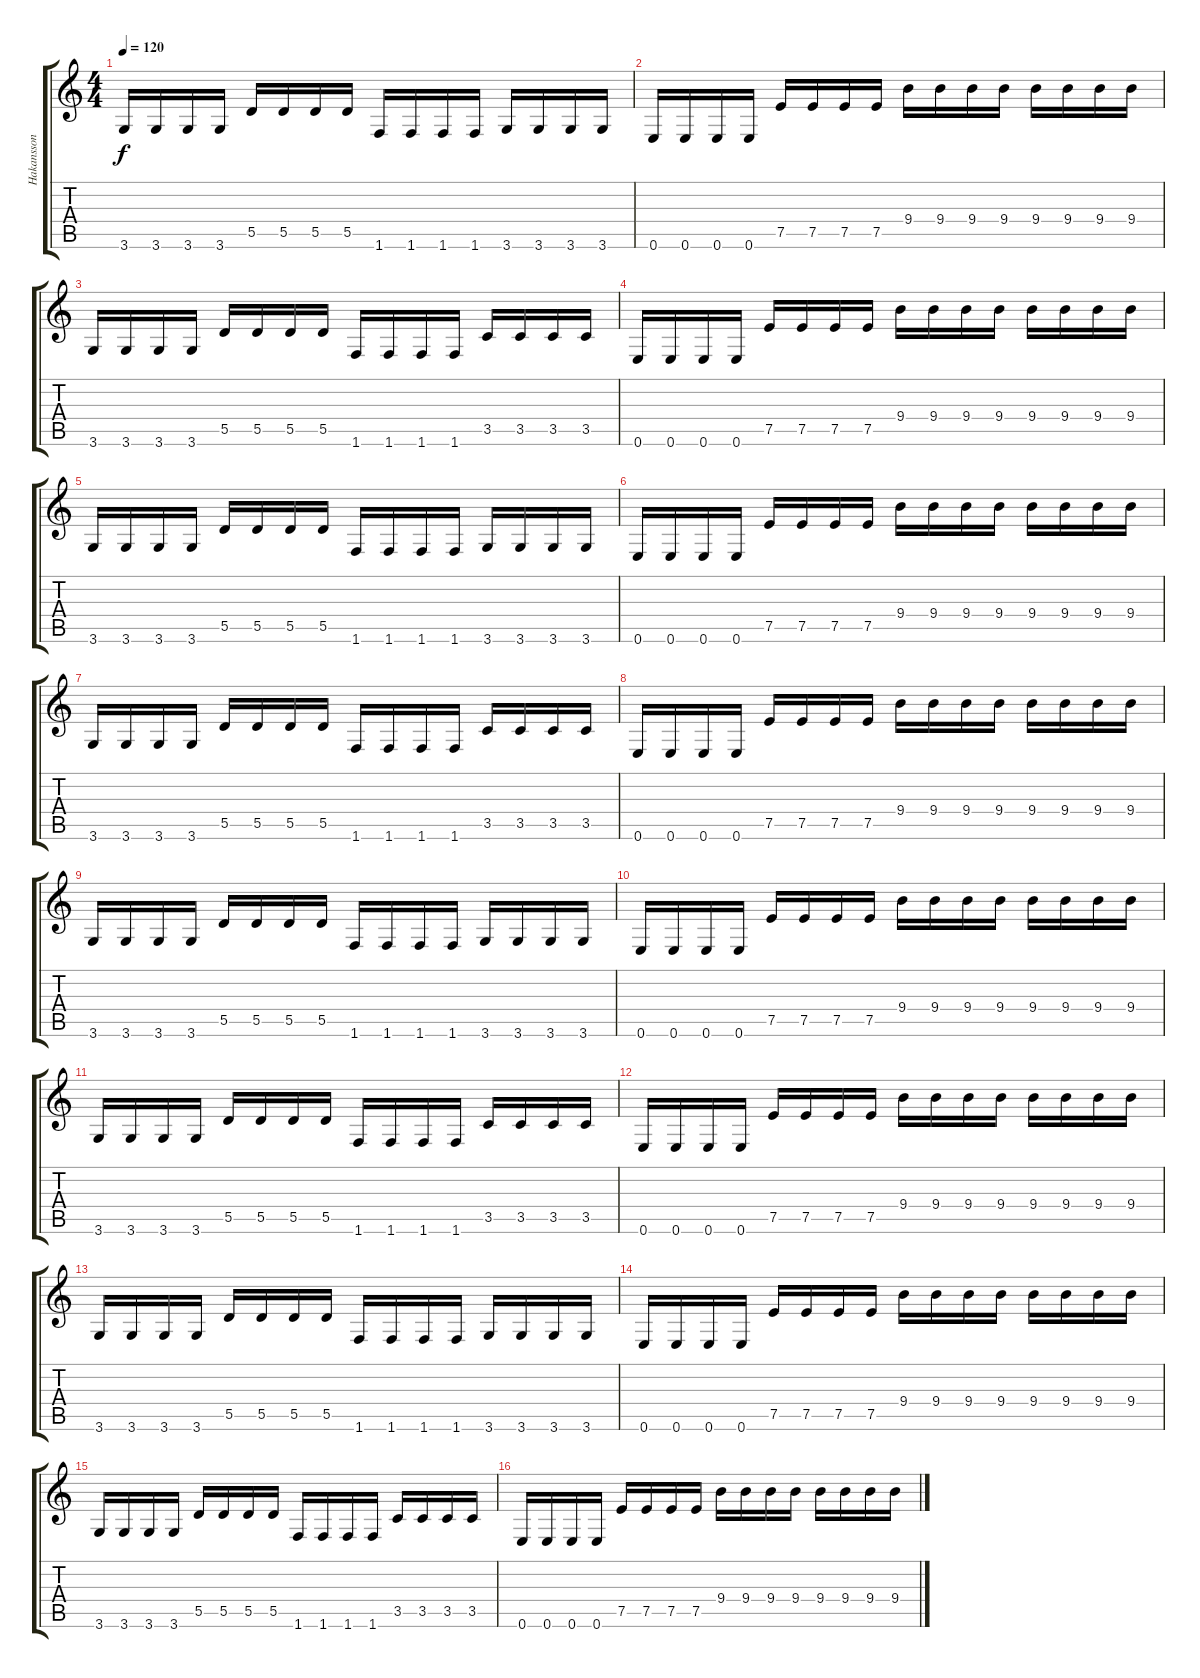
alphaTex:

\track ("Hakansson" "Hakansson") {instrument distortionguitar}
\staff {score tabs}
\tuning (E4 B3 G3 D3 A2 E2) {hide}
\ts (4 4)
\tempo 120
\clef g2
\ks c
3.6.16{dy f} 3.6.16 3.6.16 3.6.16 5.5.16 5.5.16 5.5.16 5.5.16 1.6.16 1.6.16 1.6.16 1.6.16 3.6.16 3.6.16 3.6.16 3.6.16 |
0.6.16 0.6.16 0.6.16 0.6.16 7.5.16 7.5.16 7.5.16 7.5.16 9.4.16 9.4.16 9.4.16 9.4.16 9.4.16 9.4.16 9.4.16 9.4.16 |
3.6.16 3.6.16 3.6.16 3.6.16 5.5.16 5.5.16 5.5.16 5.5.16 1.6.16 1.6.16 1.6.16 1.6.16 3.5.16 3.5.16 3.5.16 3.5.16 |
0.6.16 0.6.16 0.6.16 0.6.16 7.5.16 7.5.16 7.5.16 7.5.16 9.4.16 9.4.16 9.4.16 9.4.16 9.4.16 9.4.16 9.4.16 9.4.16 |
3.6.16 3.6.16 3.6.16 3.6.16 5.5.16 5.5.16 5.5.16 5.5.16 1.6.16 1.6.16 1.6.16 1.6.16 3.6.16 3.6.16 3.6.16 3.6.16 |
0.6.16 0.6.16 0.6.16 0.6.16 7.5.16 7.5.16 7.5.16 7.5.16 9.4.16 9.4.16 9.4.16 9.4.16 9.4.16 9.4.16 9.4.16 9.4.16 |
3.6.16 3.6.16 3.6.16 3.6.16 5.5.16 5.5.16 5.5.16 5.5.16 1.6.16 1.6.16 1.6.16 1.6.16 3.5.16 3.5.16 3.5.16 3.5.16 |
0.6.16 0.6.16 0.6.16 0.6.16 7.5.16 7.5.16 7.5.16 7.5.16 9.4.16 9.4.16 9.4.16 9.4.16 9.4.16 9.4.16 9.4.16 9.4.16 |
3.6.16 3.6.16 3.6.16 3.6.16 5.5.16 5.5.16 5.5.16 5.5.16 1.6.16 1.6.16 1.6.16 1.6.16 3.6.16 3.6.16 3.6.16 3.6.16 |
0.6.16{volume 14} 0.6.16 0.6.16 0.6.16 7.5.16 7.5.16 7.5.16 7.5.16 9.4.16 9.4.16 9.4.16 9.4.16 9.4.16 9.4.16 9.4.16 9.4.16 |
3.6.16 3.6.16 3.6.16 3.6.16 5.5.16 5.5.16 5.5.16 5.5.16 1.6.16 1.6.16 1.6.16 1.6.16 3.5.16 3.5.16 3.5.16 3.5.16 |
0.6.16{volume 12} 0.6.16 0.6.16 0.6.16 7.5.16 7.5.16 7.5.16 7.5.16 9.4.16 9.4.16 9.4.16 9.4.16 9.4.16 9.4.16 9.4.16 9.4.16 |
3.6.16 3.6.16 3.6.16 3.6.16 5.5.16 5.5.16 5.5.16 5.5.16 1.6.16 1.6.16 1.6.16 1.6.16 3.6.16 3.6.16 3.6.16 3.6.16 |
0.6.16{volume 10} 0.6.16 0.6.16 0.6.16 7.5.16 7.5.16 7.5.16 7.5.16 9.4.16 9.4.16 9.4.16 9.4.16 9.4.16 9.4.16 9.4.16 9.4.16 |
3.6.16 3.6.16 3.6.16 3.6.16 5.5.16 5.5.16 5.5.16 5.5.16 1.6.16 1.6.16 1.6.16 1.6.16 3.5.16 3.5.16 3.5.16 3.5.16 |
0.6.16{volume 8} 0.6.16 0.6.16 0.6.16 7.5.16 7.5.16 7.5.16 7.5.16 9.4.16 9.4.16 9.4.16 9.4.16 9.4.16 9.4.16 9.4.16 9.4.16
